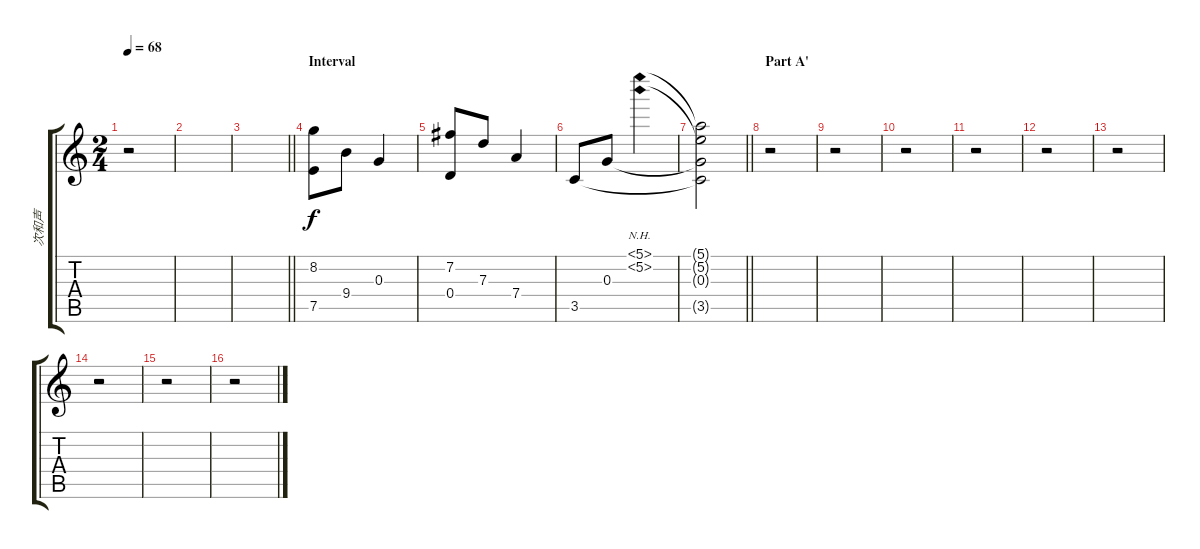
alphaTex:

\track ("次和声" "次和声") {instrument acousticguitarsteel}
\staff {score tabs}
\tuning (E4 B3 G3 D3 A2 E2) {hide}
\ts (2 4)
\tempo 68
\clef g2
\ks c
r.2{dy f} |
|
\barLineRight lightlight
|
\section ("" "Interval")
(8.2 7.5).8 9.4.8 0.3.4 |
(7.2 0.4).8 7.3.8 7.4.4 |
3.5.8 0.3.8 (5.1{nh} 5.2{nh}).4 |
\barLineRight lightlight
(5.1{t} 5.2{t} 0.3{t} 3.5{t}).2 |
\section ("" "Part A'")
r.2 |
r.2 |
r.2 |
r.2 |
r.2 |
r.2 |
r.2 |
r.2 |
r.2
